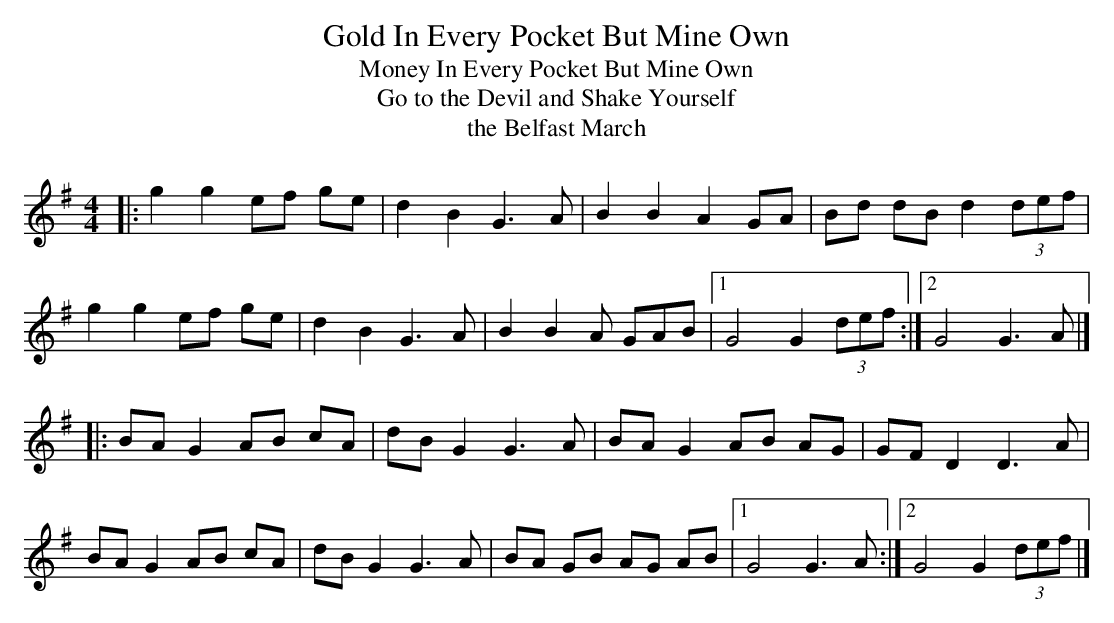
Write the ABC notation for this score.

X:1
T: Gold In Every Pocket But Mine Own
T: Money In Every Pocket But Mine Own
T: Go to the Devil and Shake Yourself
T: the Belfast March
M: 4/4
L: 1/8
K: G
|:\
g2 g2 ef ge | d2 B2 G3 A | B2 B2 A2 GA | Bd dB d2 (3def |
g2 g2 ef ge | d2 B2 G3 A | B2 B2 A GAB |1 G4 G2 (3def :|2 G4 G3 A |]
|:\
BA G2 AB cA | dBG2 G3 A | BA G2 AB AG | GF D2 D3 A |
BA G2 AB cA | dBG2 G3 A | BA GB AG AB |1 G4 G3 A :|2 G4 G2 (3def |]
